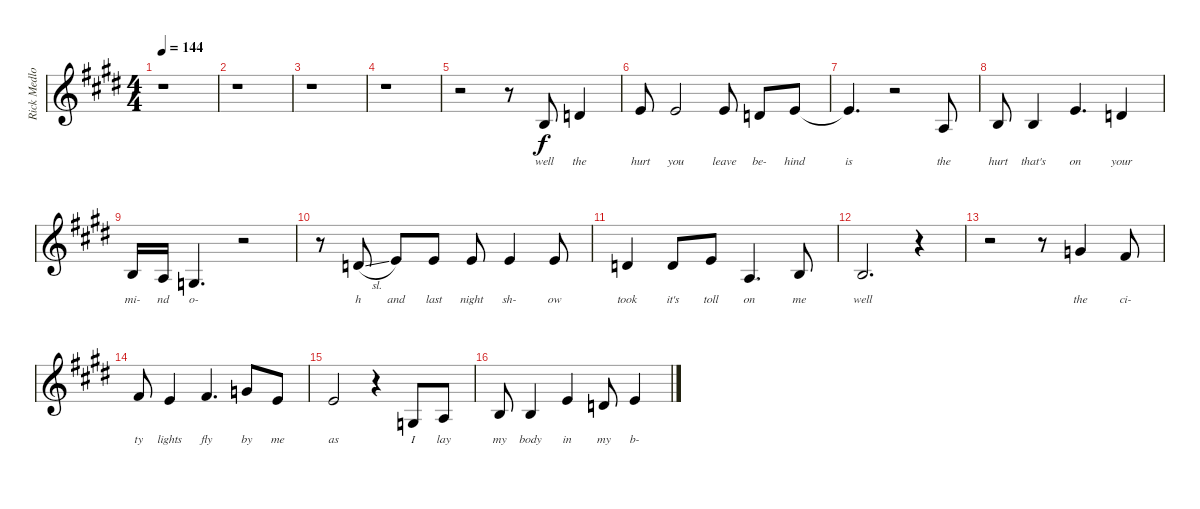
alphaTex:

\track ("Rick Medlocke Vocals" "Rick Medlo") {instrument violin}
\staff {score}
\tuning (E4 B3 G3 D3 A2 E2) {hide}
\ts (4 4)
\tempo 144
\clef g2
\ks c#minor
r.1{dy f} |
r.1 |
r.1 |
r.1 |
r.2 r.8 4.3.8{lyrics (0 "well") lyrics (1 "") lyrics (2 "") lyrics (3 "") lyrics (4 "")} 3.2.4{lyrics (0 "the") lyrics (1 "") lyrics (2 "") lyrics (3 "") lyrics (4 "")} |
5.2.8{lyrics (0 "hurt") lyrics (1 "") lyrics (2 "") lyrics (3 "") lyrics (4 "")} 5.2.2{lyrics (0 "you") lyrics (1 "") lyrics (2 "") lyrics (3 "") lyrics (4 "")} 5.2.8{lyrics (0 "leave") lyrics (1 "") lyrics (2 "") lyrics (3 "") lyrics (4 "")} 3.2.8{lyrics (0 "be-") lyrics (1 "") lyrics (2 "") lyrics (3 "") lyrics (4 "")} 5.2.8{lyrics (0 "hind") lyrics (1 "") lyrics (2 "") lyrics (3 "") lyrics (4 "")} |
5.2{t}.4{d lyrics (0 "is") lyrics (1 "") lyrics (2 "") lyrics (3 "") lyrics (4 "")} r.2 2.3.8{lyrics (0 "the") lyrics (1 "") lyrics (2 "") lyrics (3 "") lyrics (4 "")} |
4.3.8{lyrics (0 "hurt") lyrics (1 "") lyrics (2 "") lyrics (3 "") lyrics (4 "")} 4.3.4{lyrics (0 "that's") lyrics (1 "") lyrics (2 "") lyrics (3 "") lyrics (4 "")} 5.2.4{d lyrics (0 "on") lyrics (1 "") lyrics (2 "") lyrics (3 "") lyrics (4 "")} 3.2.4{lyrics (0 "your") lyrics (1 "") lyrics (2 "") lyrics (3 "") lyrics (4 "")} |
4.3.16{lyrics (0 "mi-") lyrics (1 "") lyrics (2 "") lyrics (3 "") lyrics (4 "")} 2.3.16{lyrics (0 "nd") lyrics (1 "") lyrics (2 "") lyrics (3 "") lyrics (4 "")} 0.3.4{d lyrics (0 "o-") lyrics (1 "") lyrics (2 "") lyrics (3 "") lyrics (4 "")} r.2 |
r.8 3.2{sl}.8{lyrics (0 "h") lyrics (1 "") lyrics (2 "") lyrics (3 "") lyrics (4 "")} 5.2.8{lyrics (0 "and") lyrics (1 "") lyrics (2 "") lyrics (3 "") lyrics (4 "")} 5.2.8{lyrics (0 "last") lyrics (1 "") lyrics (2 "") lyrics (3 "") lyrics (4 "")} 5.2.8{lyrics (0 "night") lyrics (1 "") lyrics (2 "") lyrics (3 "") lyrics (4 "")} 5.2.4{lyrics (0 "sh-") lyrics (1 "") lyrics (2 "") lyrics (3 "") lyrics (4 "")} 5.2.8{lyrics (0 "ow") lyrics (1 "") lyrics (2 "") lyrics (3 "") lyrics (4 "")} |
3.2.4{lyrics (0 "took") lyrics (1 "") lyrics (2 "") lyrics (3 "") lyrics (4 "")} 3.2.8{lyrics (0 "it's") lyrics (1 "") lyrics (2 "") lyrics (3 "") lyrics (4 "")} 5.2.8{lyrics (0 "toll") lyrics (1 "") lyrics (2 "") lyrics (3 "") lyrics (4 "")} 2.3.4{d lyrics (0 "on") lyrics (1 "") lyrics (2 "") lyrics (3 "") lyrics (4 "")} 4.3.8{lyrics (0 "me") lyrics (1 "") lyrics (2 "") lyrics (3 "") lyrics (4 "")} |
4.3.2{d lyrics (0 "well") lyrics (1 "") lyrics (2 "") lyrics (3 "") lyrics (4 "")} r.4 |
r.2 r.8 3.1.4{lyrics (0 "the") lyrics (1 "") lyrics (2 "") lyrics (3 "") lyrics (4 "")} 2.1.8{lyrics (0 "ci-") lyrics (1 "") lyrics (2 "") lyrics (3 "") lyrics (4 "")} |
2.1.8{lyrics (0 "ty") lyrics (1 "") lyrics (2 "") lyrics (3 "") lyrics (4 "")} 5.2.4{lyrics (0 "lights") lyrics (1 "") lyrics (2 "") lyrics (3 "") lyrics (4 "")} 2.1.4{d lyrics (0 "fly") lyrics (1 "") lyrics (2 "") lyrics (3 "") lyrics (4 "")} 3.1.8{lyrics (0 "by") lyrics (1 "") lyrics (2 "") lyrics (3 "") lyrics (4 "")} 5.2.8{lyrics (0 "me") lyrics (1 "") lyrics (2 "") lyrics (3 "") lyrics (4 "")} |
5.2.2{lyrics (0 "as") lyrics (1 "") lyrics (2 "") lyrics (3 "") lyrics (4 "")} r.4 0.3.8{lyrics (0 "I") lyrics (1 "") lyrics (2 "") lyrics (3 "") lyrics (4 "")} 2.3.8{lyrics (0 "lay") lyrics (1 "") lyrics (2 "") lyrics (3 "") lyrics (4 "")} |
4.3.8{lyrics (0 "my") lyrics (1 "") lyrics (2 "") lyrics (3 "") lyrics (4 "")} 4.3.4{lyrics (0 "body") lyrics (1 "") lyrics (2 "") lyrics (3 "") lyrics (4 "")} 5.2.4{lyrics (0 "in") lyrics (1 "") lyrics (2 "") lyrics (3 "") lyrics (4 "")} 3.2.8{lyrics (0 "my") lyrics (1 "") lyrics (2 "") lyrics (3 "") lyrics (4 "")} 5.2.4{lyrics (0 "b-") lyrics (1 "") lyrics (2 "") lyrics (3 "") lyrics (4 "")}
